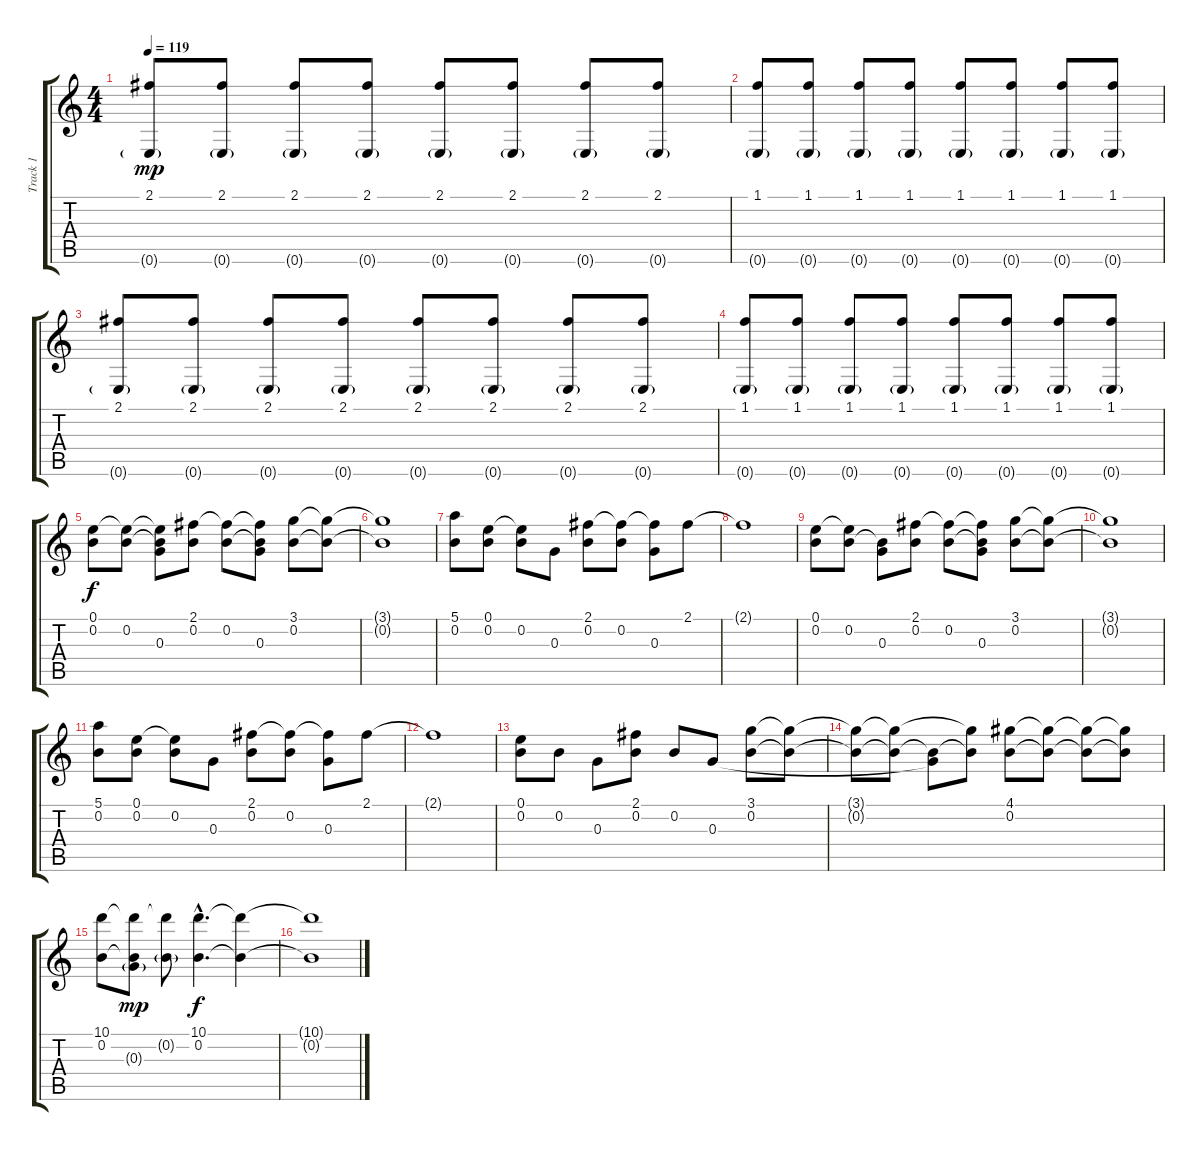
\track ("Track 1" "Track 1") {instrument acousticguitarsteel}
\staff {score tabs}
\tuning (E4 B3 G3 D3 A2 E2) {hide}
\ts (4 4)
\tempo 119
\clef g2
\ks c
(2.1 0.6{g}).8{dy mp} (2.1 0.6{g}).8 (2.1 0.6{g}).8 (2.1 0.6{g}).8 (2.1 0.6{g}).8 (2.1 0.6{g}).8 (2.1 0.6{g}).8 (2.1 0.6{g}).8 |
(1.1 0.6{g}).8 (1.1 0.6{g}).8 (1.1 0.6{g}).8 (1.1 0.6{g}).8 (1.1 0.6{g}).8 (1.1 0.6{g}).8 (1.1 0.6{g}).8 (1.1 0.6{g}).8 |
(2.1 0.6{g}).8 (2.1 0.6{g}).8 (2.1 0.6{g}).8 (2.1 0.6{g}).8 (2.1 0.6{g}).8 (2.1 0.6{g}).8 (2.1 0.6{g}).8 (2.1 0.6{g}).8 |
(1.1 0.6{g}).8 (1.1 0.6{g}).8 (1.1 0.6{g}).8 (1.1 0.6{g}).8 (1.1 0.6{g}).8 (1.1 0.6{g}).8 (1.1 0.6{g}).8 (1.1 0.6{g}).8 |
(0.1 0.2).8{dy f} (0.1{t} 0.2).8 (0.1{t} 0.2{t} 0.3).8 (2.1 0.2).8 (2.1{t} 0.2).8 (2.1{t} 0.2{t} 0.3).8 (3.1 0.2).8 (3.1{t} 0.2{t}).8 |
(3.1{t} 0.2{t}).1 |
(5.1 0.2).8 (0.1 0.2).8 (0.1{t} 0.2).8 0.3.8 (2.1 0.2).8 (2.1{t} 0.2).8 (2.1{t} 0.3).8 2.1.8 |
2.1{t}.1 |
(0.1 0.2).8 (0.1{t} 0.2).8 (0.2{t} 0.3).8 (2.1 0.2).8 (2.1{t} 0.2).8 (2.1{t} 0.2{t} 0.3).8 (3.1 0.2).8 (3.1{t} 0.2{t}).8 |
(3.1{t} 0.2{t}).1 |
(5.1 0.2).8 (0.1 0.2).8 (0.1{t} 0.2).8 0.3.8 (2.1 0.2).8 (2.1{t} 0.2).8 (2.1{t} 0.3).8 2.1.8 |
2.1{t}.1 |
(0.1 0.2).8 0.2.8 0.3.8 (2.1 0.2).8 0.2.8 0.3.8 (3.1 0.2).8 (3.1{t} 0.2{t}).8 |
(3.1{t} 0.2{t}).8 (3.1{t} 0.2{t}).8 (0.2{t} 0.3{t}).8 (3.1{t} 0.2{t}).8 (4.1 0.2).8 (4.1{t} 0.2{t}).8 (4.1{t} 0.2{t}).8 (4.1{t} 0.2{t}).8 |
(10.1 0.2).8 (10.1{t} 0.2{t} 0.3{g}).8{dy mp} (10.1{t} 0.2{g}).8 (10.1{hac} 0.2{hac}).4{d dy f} (10.1{t} 0.2{t}).4 |
(10.1{t} 0.2{t}).1
